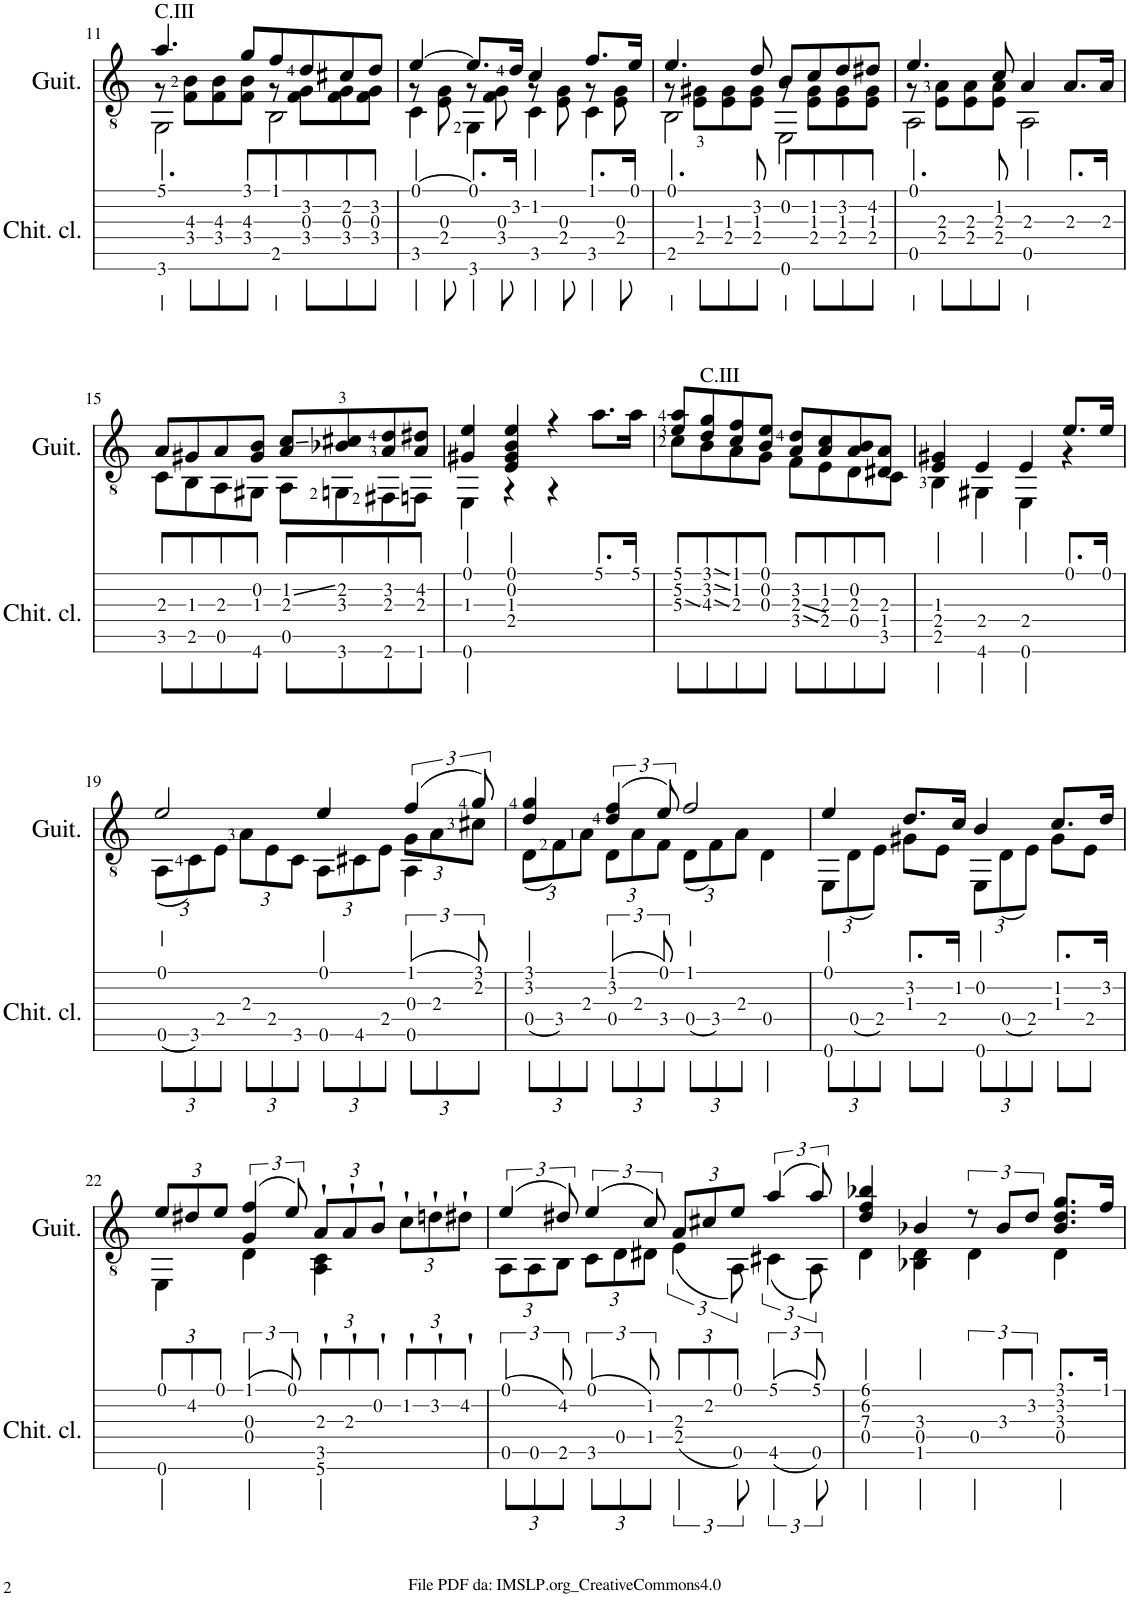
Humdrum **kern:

**kern	**kern
*part2	*part1
*staff2	*staff1
*I"Chitarra classica	*I"Guitar
*I'Chit. cl.	*I'Guit.
!!LO:PB:g=z
*	*clefGv2
*k[]	*k[]
*M4/4	*M4/4
*met(c)	*met(c)
=11	=11
*^	*^
*	*^	*	*^
!	!	!	!LO:TX:a:t=C.III	!	!
4.a/	8r	2GG\	4.a/	8r	2GG\
.	8F\ 8B\L	.	.	8F\ 8B\L	.
.	8F\ 8B\	.	.	8F\ 8B\	.
8g/L	8F\ 8B\J	.	8g/L	8F\ 8B\J	.
8f/	8r	2BB\	8f/	8r	2BB\
8d/	8F\ 8G\L	.	8d/	8F\ 8G\L	.
8c#X/	8F\ 8G\	.	8c#X/	8F\ 8G\	.
8d/J	8F\ 8G\J	.	8d/J	8F\ 8G\J	.
=12	=12	=12	=12	=12	=12
[4e/	8r	4C\	[4e/	8r	4C\
.	8E\ 8G\	.	.	8E\ 8G\	.
8.e/L]	8r	4GG\	8.e/L]	8r	4GG\
.	8F\ 8G\	.	.	8F\ 8G\	.
16d/Jk	.	.	16d/Jk	.	.
4c/	8r	4C\	4c/	8r	4C\
.	8E\ 8G\	.	.	8E\ 8G\	.
8.f/L	8r	4C\	8.f/L	8r	4C\
.	8E\ 8G\	.	.	8E\ 8G\	.
16e/Jk	.	.	16e/Jk	.	.
=13	=13	=13	=13	=13	=13
4.e/	8r	2BB\	4.e/	8r	2BB\
.	8E\ 8G#X\L	.	.	8E\ 8G#X\L	.
.	8E\ 8G#\	.	.	8E\ 8G#\	.
8d/	8E\ 8G#\J	.	8d/	8E\ 8G#\J	.
8B/L	8r	2EE\	8B/L	8r	2EE\
8c/	8E\ 8G#\L	.	8c/	8E\ 8G#\L	.
8d/	8E\ 8G#\	.	8d/	8E\ 8G#\	.
8d#X/J	8E\ 8G#\J	.	8d#X/J	8E\ 8G#\J	.
=14	=14	=14	=14	=14	=14
4.e/	8r	2AA\	4.e/	8r	2AA\
.	8E\ 8A\L	.	.	8E\ 8A\L	.
.	8E\ 8A\	.	.	8E\ 8A\	.
8c/	8E\ 8A\J	.	8c/	8E\ 8A\J	.
4A/	2ryy	2AA\	4A/	2ryy	2AA\
8.A/L	.	.	8.A/L	.	.
16A/Jk	.	.	16A/Jk	.	.
*	*v	*v	*	*	*
*	*	*	*v	*v
!!LO:LB:g=z
=15	=15	=15	=15
8A/L	8C\L	8A/L	8C\L
8G#X/	8BB\	8G#X/	8BB\
8A/	8AA\	8A/	8AA\
8G#/ 8B/J	8GG#X\J	8G#/ 8B/J	8GG#X\J
8A/ 8c/L	8AA\L	8A/ 8c/L	8AA\L
8B-X/ 8c#X/	8GGn\	8B-X/ 8c#X/	8GGn\
8A/ 8d/	8FF#X\	8A/ 8d/	8FF#X\
8A/ 8d#X/J	8FFn\J	8A/ 8d#X/J	8FFn\J
=16	=16	=16	=16
4G#X/ 4e/	4EE\	4G#X/ 4e/	4EE\
4E/ 4G#/ 4B/ 4e/	4r	4E/ 4G#/ 4B/ 4e/	4r
4r	4r	4r	4r
8.a/L	4ryy	8.a\L	4ryy
16a/Jk	.	16a\Jk	.
=17	=17	=17	=17
8e/ 8a/L	8c\L	8e/ 8a/L	8c\L
!	!	!LO:TX:a:t=C.III	!
8d/ 8g/	8B\	8d/ 8g/	8B\
8c/ 8f/	8A\	8c/ 8f/	8A\
8B/ 8e/J	8G\J	8B/ 8e/J	8G\J
8A/ 8d/L	8F\L	8A/ 8d/L	8F\L
8A/ 8c/	8E\	8A/ 8c/	8E\
8A/ 8B/	8D\	8A/ 8B/	8D\
8D#X/ 8A/J	8C\J	8D#X/ 8A/J	8C\J
=18	=18	=18	=18
4E/ 4G#X/	4BB\	4E/ 4G#X/	4BB\
4E/	4GG#X\	4E/	4GG#X\
4E/	4EE\	4E/	4EE\
8.e/L	4r	8.e/L	4r
16e/Jk	.	16e/Jk	.
!!LO:LB:g=z
=19	=19	=19	=19
*	*Xbrackettup	*	*Xbrackettup
*	*^	*	*^
2e/	(12AA\L	2.ryy	2e/	(12AA\L	2.ryy
.	12C\)	.	.	12C\)	.
.	12E\J	.	.	12E\J	.
.	12A\L	.	.	12A\L	.
.	12E\	.	.	12E\	.
.	12C\J	.	.	12C\J	.
4e/	12AA\L	.	4e/	12AA\L	.
.	12C#X\	.	.	12C#X\	.
.	12E\J	.	.	12E\J	.
*brackettup	*Xbrackettup	*	*brackettup	*Xbrackettup	*
(6f/	12G\L	4AA\	(6f/	12G\L	4AA\
.	12A\	.	.	12A\	.
12g/)	12c#X\J	.	12g/)	12c#X\J	.
*	*v	*v	*	*	*
*	*	*	*v	*v
=20	=20	=20	=20
4d/ 4g/	(12D\L	4d/ 4g/	(12D\L
.	12F\)	.	12F\)
.	12A\J	.	12A\J
*brackettup	*Xbrackettup	*brackettup	*Xbrackettup
(6d/ 6f/	12D\L	(6d/ 6f/	12D\L
.	12A\	.	12A\
12e/)	12F\J	12e/)	12F\J
2f/	(12D\L	2f/	(12D\L
.	12F\)	.	12F\)
.	12A\J	.	12A\J
.	4D\	.	4D\
=21	=21	=21	=21
4e/	12EE\L	4e/	12EE\L
.	(12D\	.	(12D\
.	12E\J)	.	12E\J)
8.d/L	8G#X\L	8.d/L	8G#X\L
.	8E\J	.	8E\J
16c/Jk	.	16c/Jk	.
4B/	12EE\L	4B/	12EE\L
.	(12D\	.	(12D\
.	12E\J)	.	12E\J)
8.c/L	8G#\L	8.c/L	8G#\L
.	8E\J	.	8E\J
16d/Jk	.	16d/Jk	.
!!LO:LB:g=z	!!
=22	=22	=22	=22
12e/L	4EE\	12e/L	4EE\
12d#X/	.	12d#X/	.
12e/J	.	12e/J	.
*brackettup	*	*brackettup	*
(6G/ 6f/	4D\	(6G/ 6f/	4D\
12e/)	.	12e/)	.
*Xbrackettup	*	*Xbrackettup	*
12A`/L	4AA\ 4C\	12A`/L	4AA\ 4C\
12A`/	.	12A`/	.
12B`/J	.	12B`/J	.
12c`/L	4ryy	12c`\L	4ryy
12dn`/	.	12dn`\	.
12d#X`/J	.	12d#X`\J	.
=23	=23	=23	=23
*brackettup	*Xbrackettup	*brackettup	*Xbrackettup
(6e/	12AA\L	(6e/	12AA\L
.	12AA\	.	12AA\
12d#X/)	12BB\J	12d#X/)	12BB\J
*brackettup	*Xbrackettup	*brackettup	*Xbrackettup
(6e/	12C\L	(6e/	12C\L
.	12D\	.	12D\
12c/)	12D#X\J	12c/)	12D#X\J
*	*brackettup	*	*brackettup
12A/L	(6E\	12A/L	(6E\
12c#X/	.	12c#X/	.
12e/J	12AA\)	12e/J	12AA\)
(6a/	(6C#X\	(6a/	(6C#X\
12a/)	12AA\)	12a/)	12AA\)
=24	=24	=24	=24
4d/ 4f/ 4b-X/	4D\	4d/ 4f/ 4b-X/	4D\
4B-X/	4BB-X\ 4D\	4B-X/	4BB-X\ 4D\
12r	4D\	12r	4D\
12B-/L	.	12B-/L	.
12d/J	.	12d/J	.
8.B-/ 8.d/ 8.g/L	4D\	8.B-/ 8.d/ 8.g/L	4D\
16f/Jk	.	16f/Jk	.
*v	*v	*	*
*	*v	*v
=	=
*-	*-
